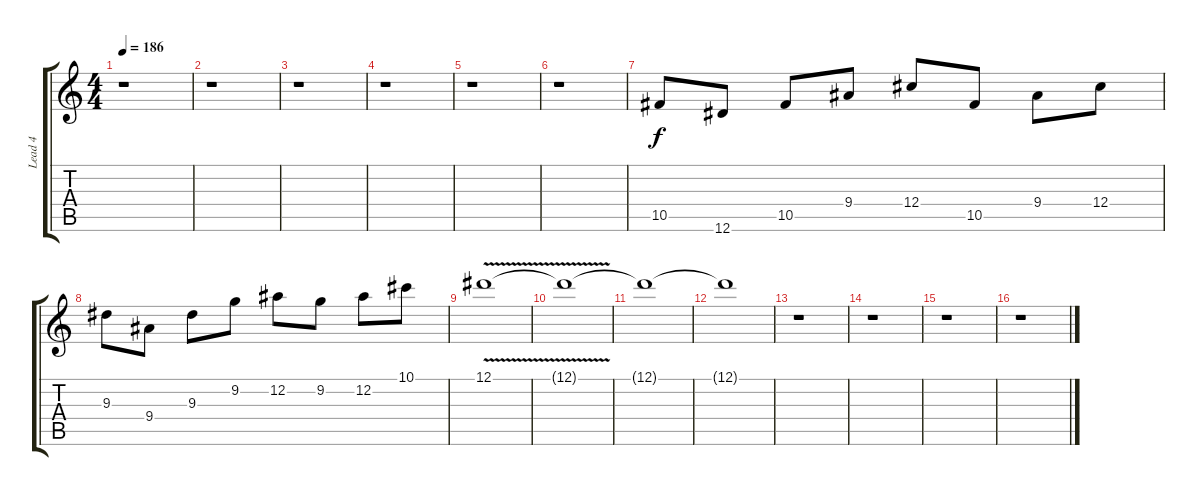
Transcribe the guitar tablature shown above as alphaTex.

\track ("Lead 4" "Lead 4") {instrument overdrivenguitar}
\staff {score tabs}
\tuning (Eb4 Bb3 Gb3 Db3 Ab2 Eb2) {hide}
\ts (4 4)
\tempo 186
\clef g2
\ks c
r.1{dy f} |
r.1 |
r.1 |
r.1 |
r.1 |
r.1 |
10.5.8 12.6.8 10.5.8 9.4.8 12.4.8 10.5.8 9.4.8 12.4.8 |
9.3.8 9.4.8 9.3.8 9.2.8 12.2.8 9.2.8 12.2.8 10.1.8 |
12.1{v}.1 |
12.1{t}.1 |
12.1{t}.1 |
12.1{t}.1 |
r.1 |
r.1 |
r.1 |
r.1
